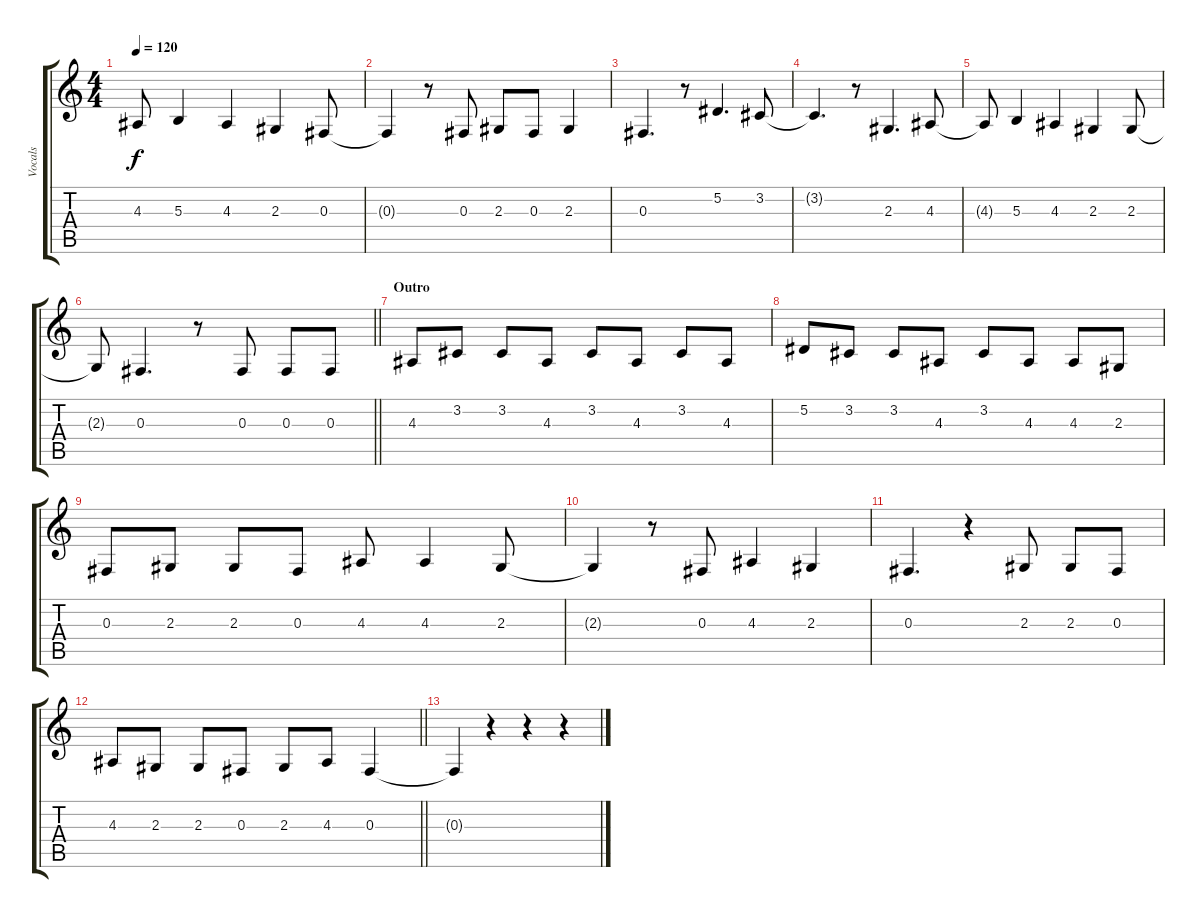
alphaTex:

\track ("Vocals" "Vocals") {instrument altosax}
\staff {score tabs}
\tuning (Eb4 Bb3 Gb3 Db3 Ab2 Eb2) {hide}
\ts (4 4)
\tempo 120
\clef g2
\ks c
4.3{t}.8{dy f} 5.3.4 4.3.4 2.3.4 0.3.8 |
0.3{t}.4 r.8 0.3.8 2.3.8 0.3.8 2.3.4 |
0.3.4{d} r.8 5.2.4{d} 3.2.8 |
3.2{t}.4{d} r.8 2.3.4{d} 4.3.8 |
4.3{t}.8 5.3.4 4.3.4 2.3.4 2.3.8 |
\barLineRight lightlight
2.3{t}.8 0.3.4{d} r.8 0.3.8 0.3.8 0.3.8 |
\section ("" "Outro")
4.3.8 3.2.8 3.2.8 4.3.8 3.2.8 4.3.8 3.2.8 4.3.8 |
5.2.8 3.2.8 3.2.8 4.3.8 3.2.8 4.3.8 4.3.8 2.3.8 |
0.3.8 2.3.8 2.3.8 0.3.8 4.3.8 4.3.4 2.3.8 |
2.3{t}.4 r.8 0.3.8 4.3.4 2.3.4 |
0.3.4{d} r.4 2.3.8 2.3.8 0.3.8 |
\barLineRight lightlight
4.3.8 2.3.8 2.3.8 0.3.8 2.3.8 4.3.8 0.3.4 |
0.3{t}.4 r.4 r.4 r.4
